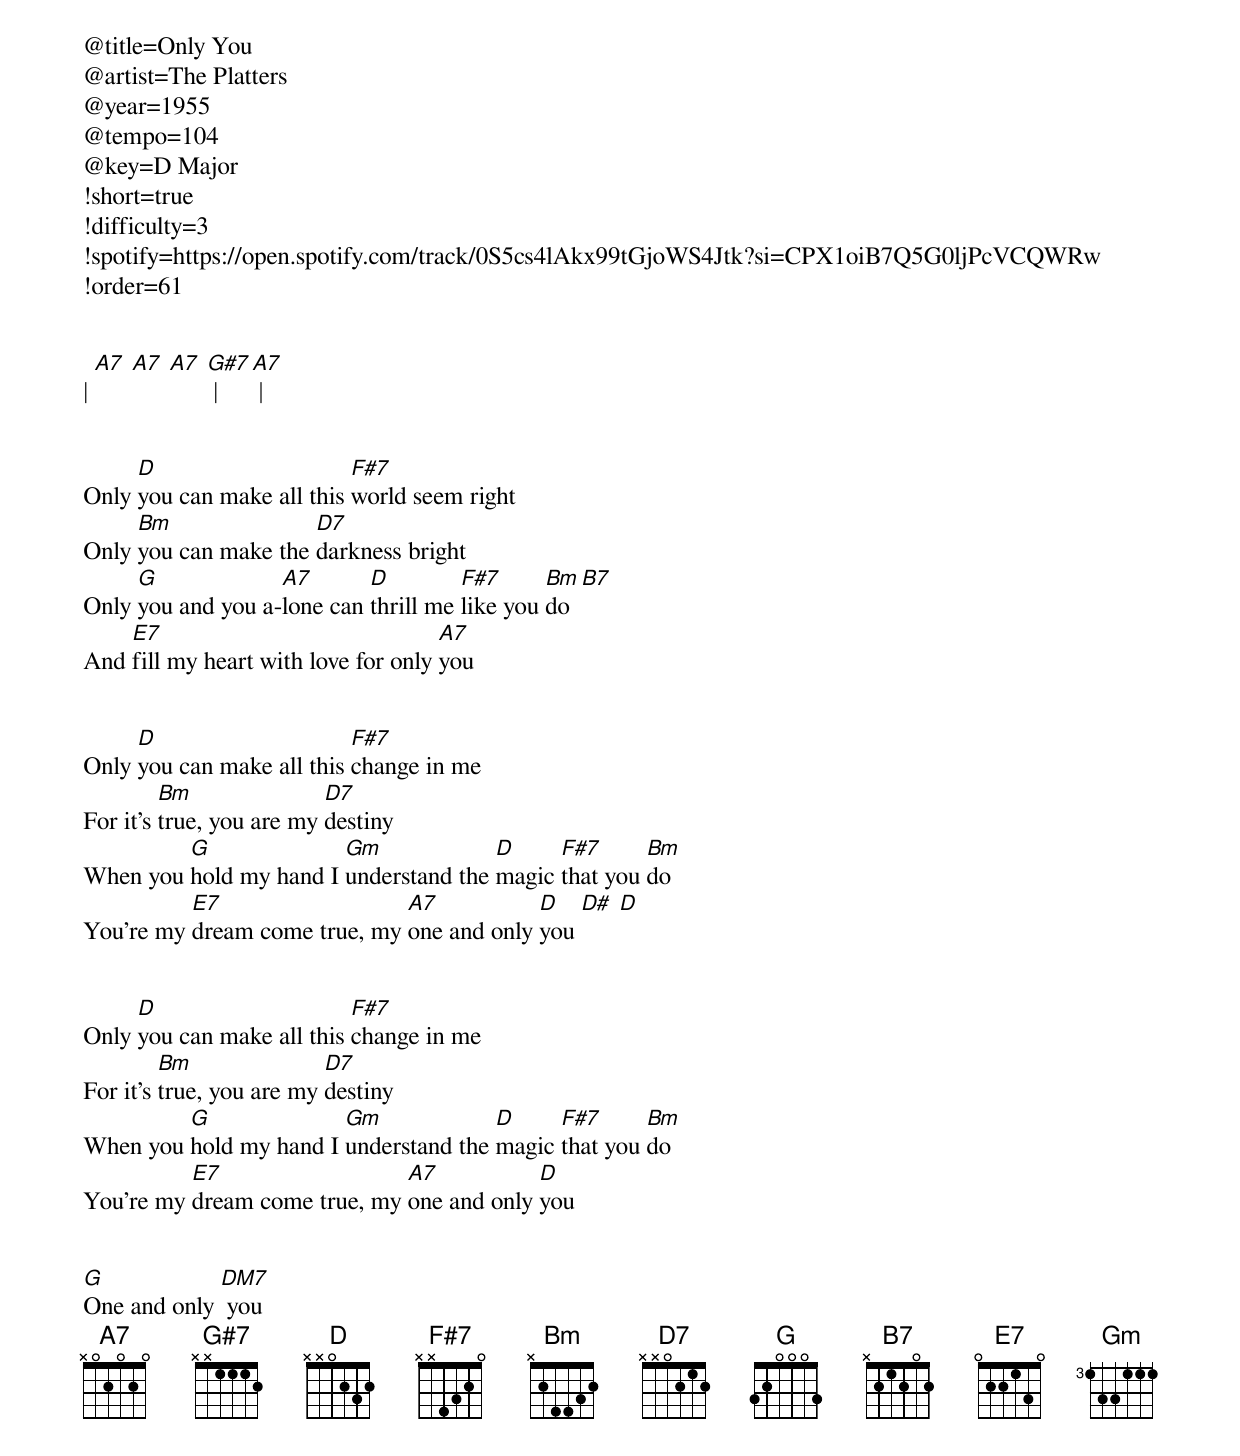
@title=Only You
@artist=The Platters
@year=1955
@tempo=104
@key=D Major
!short=true
!difficulty=3
!spotify=https://open.spotify.com/track/0S5cs4lAkx99tGjoWS4Jtk?si=CPX1oiB7Q5G0ljPcVCQWRw
!order=61


| [A7] [A7] [A7] [G#7] | [A7] |


Only [D]you can make all this [F#7]world seem right
Only [Bm]you can make the [D7]darkness bright
Only [G]you and you a-[A7]lone can [D]thrill me [F#7]like you [Bm]do [B7]
And [E7]fill my heart with love for only [A7]you


Only [D]you can make all this [F#7]change in me
For it's [Bm]true, you are my [D7]destiny
When you [G]hold my hand I [Gm]understand the [D]magic [F#7]that you [Bm]do
You're my [E7]dream come true, my [A7]one and only [D]you [D#] [D]


Only [D]you can make all this [F#7]change in me
For it's [Bm]true, you are my [D7]destiny
When you [G]hold my hand I [Gm]understand the [D]magic [F#7]that you [Bm]do
You're my [E7]dream come true, my [A7]one and only [D]you


[G]One and only [DM7] you
